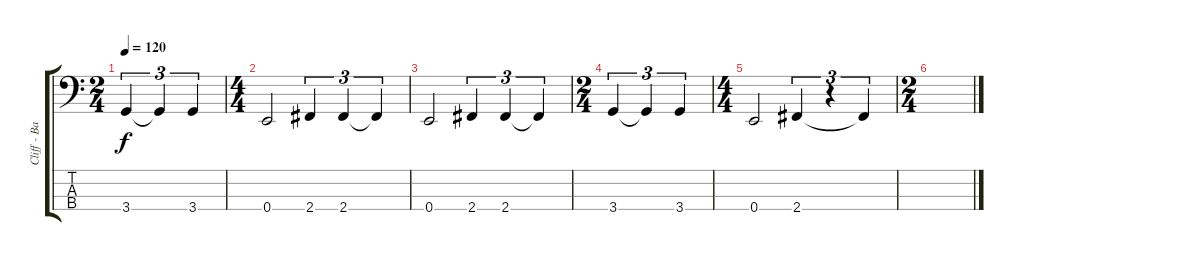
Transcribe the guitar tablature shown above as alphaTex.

\track ("Cliff - Bass" "Cliff - Ba") {instrument electricbassfinger}
\staff {score tabs}
\tuning (G2 D2 A1 E1) {hide}
\ts (2 4)
\tempo 120
\clef f4
\ks c
3.4.4{tu (3 2) dy f} 3.4{t}.4{tu (3 2)} 3.4.4{tu (3 2)} |
\ts (4 4)
0.4.2 2.4.4{tu (3 2)} 2.4.4{tu (3 2)} 2.4{t}.4{tu (3 2)} |
0.4.2 2.4.4{tu (3 2)} 2.4.4{tu (3 2)} 2.4{t}.4{tu (3 2)} |
\ts (2 4)
3.4.4{tu (3 2)} 3.4{t}.4{tu (3 2)} 3.4.4{tu (3 2)} |
\ts (4 4)
0.4.2 2.4.4{tu (3 2)} r.4{tu (3 2)} 2.4{t}.4{tu (3 2)} |
\ts (2 4)
